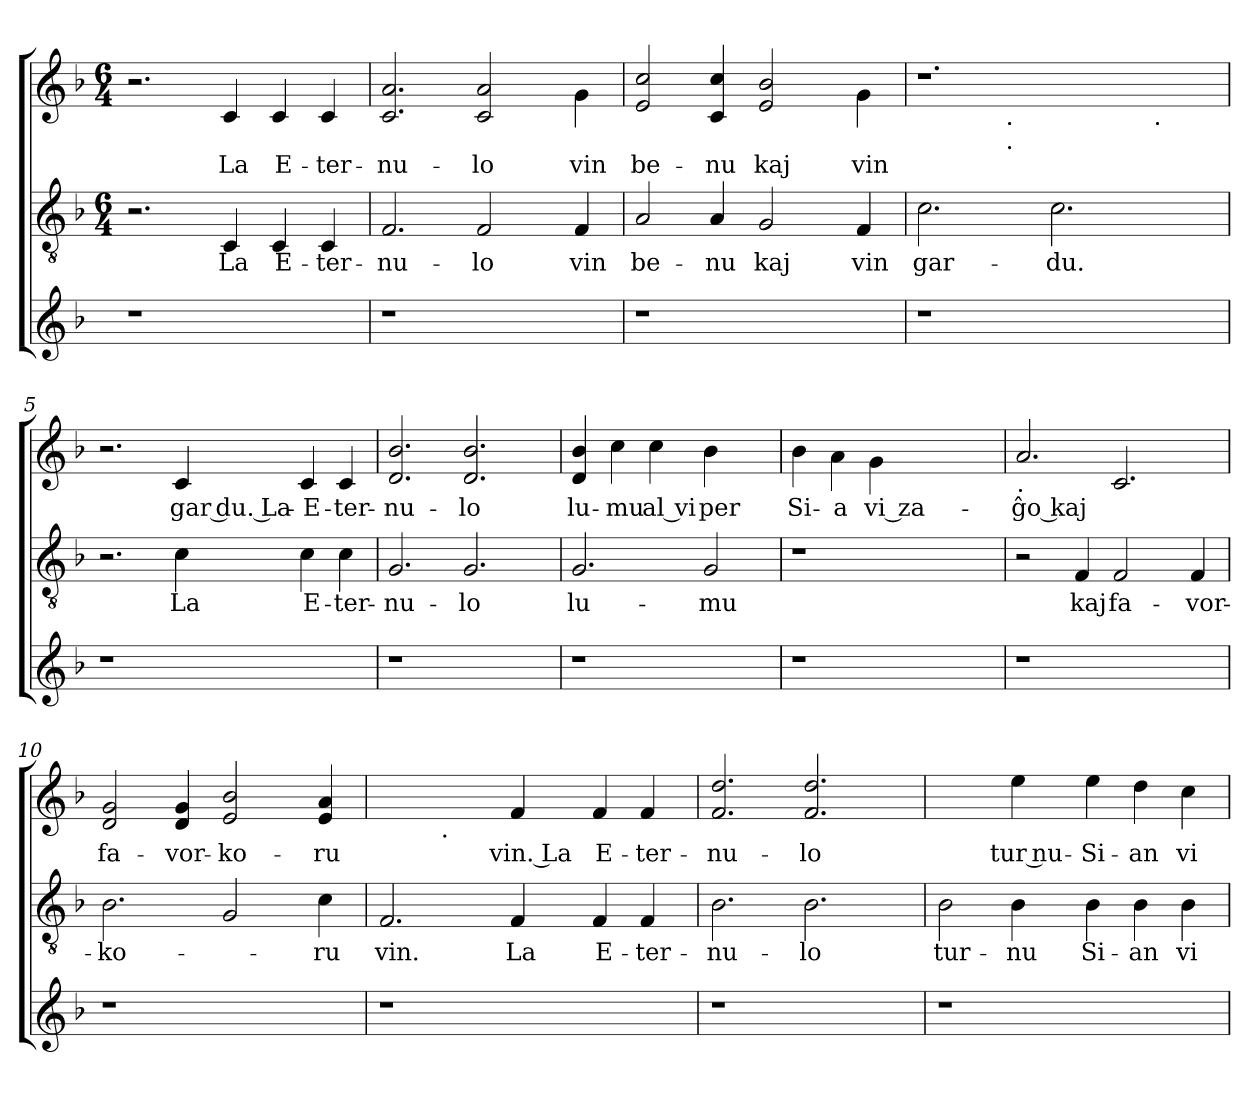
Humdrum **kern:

**kern	**kern	**text	**kern	**text
*part3	*part2	*part2	*part1	*part1
*staff3	*staff2	*staff2	*staff1	*staff1
!!LO:PB:g=z
*clefG2	*clefGv2	*	*clefG2	*
*k[b-]	*k[b-]	*	*k[b-]	*
*F:	*F:	*	*F:	*
*	*M6/4	*	*M6/4	*
=1	=1	=1	=1	=1
1r	2.r	.	2.r	.
!	!	!LO:LY:b	!	!LO:LY:b
.	4C/	La	4c/	La
!	!	!LO:LY:b	!	!LO:LY:b
2ryy	4C/	E-	4c/	E-
!	!	!LO:LY:b	!	!LO:LY:b
.	4C/	-ter-	4c/	-ter-
=2	=2	=2	=2	=2
!	!	!LO:LY:b	!	!LO:LY:b
1r	2.F/	-nu-	2.c/ 2.a/	-nu-
!	!	!LO:LY:b	!	!LO:LY:b
.	2F/	-lo	2c/ 2a/	-lo
2ryy	.	.	.	.
!	!	!LO:LY:b	!LO:N:head=solid	!LO:LY:b
.	4F/	vin	4g\	vin
=3	=3	=3	=3	=3
!	!	!LO:LY:b	!	!LO:LY:b
1r	2A/	be-	2e/ 2cc/	be-
!	!	!LO:LY:b	!	!LO:LY:b
.	4A/	-nu	4c/ 4cc/	-nu
!	!	!LO:LY:b	!	!LO:LY:b
.	2G/	kaj	2e/ 2b-/	kaj
2ryy	.	.	.	.
!	!	!LO:LY:b	!LO:N:head=solid	!LO:LY:b
.	4F/	vin	4g\	vin
=4	=4	=4	=4	=4
!	!	!LO:LY:b	!	!
*	*	*	*^	*
*	*	*	*	*^	*
1r	2.c\	gar-	1.r	2ryy	1ryy	.
.	.	.	.	32ryy	.	.
!	!	!	!	!LO:TX:b:t=.	!	!
!	!	!	!	!LO:TX:b:t=.	!	!
.	.	.	.	2ryy	.	.
!	!	!LO:LY:b	!	!	!	!
.	2.c\	-du.	.	.	.	.
2ryy	.	.	.	.	8ryy	.
.	.	.	.	4...ryy	.	.
.	.	.	.	.	32ryy	.
!	!	!	!	!	!LO:TX:b:t=.	!
.	.	.	.	.	4ryy	.
.	.	.	.	.	16.ryy	.
*	*	*	*v	*v	*v	*
=5	=5	=5	=5	=5
1r	2.r	.	2.r	.
!	!	!LO:LY:b	!	!LO:LY:b:rj
.	4c\	La	4c/	gar du. La-
!	!	!LO:LY:b	!	!LO:LY:b
2ryy	4c\	E-	4c/	-E-
!	!	!LO:LY:b	!	!LO:LY:b
.	4c\	-ter-	4c/	-ter-
!!LO:LB:g=z
=6	=6	=6	=6	=6
!	!	!LO:LY:b	!	!LO:LY:b
1r	2.G/	-nu-	2.d/ 2.b-/	-nu-
!	!	!LO:LY:b	!	!LO:LY:b
.	2.G/	-lo	2.d/ 2.b-/	-lo
2ryy	.	.	.	.
=7	=7	=7	=7	=7
!	!	!LO:LY:b	!	!LO:LY:b
1r	2.G/	lu-	4d/ 4b-/	lu-
!	!	!	!LO:N:head=solid	!LO:LY:b
.	.	.	4cc\	-mu
!	!	!	!LO:N:head=solid	!LO:LY:b
.	.	.	4cc\	al vi
!	!	!LO:LY:b	!LO:N:head=solid	!LO:LY:b
.	2G/	-mu	4b-\	per
4ryy	.	.	4ryy	.
=8	=8	=8	=8	=8
!	!LO:N:vis=1	!	!LO:N:head=solid	!LO:LY:b
1r	1.r	.	4b-\	Si-
!	!	!	!LO:N:head=solid	!LO:LY:b
.	.	.	4a\	-a
!	!	!	!LO:N:head=solid	!LO:LY:b
.	.	.	4g\	vi za-
.	.	.	2.ryy	.
2ryy	.	.	.	.
=9	=9	=9	=9	=9
!	!	!	!LO:TX:b:t=.	!
!	!	!	!	!LO:LY:b:rj
1r	2r	.	2.a/	-ĝo kaj
!	!	!LO:LY:b	!	!
.	4F/	kaj	.	.
!	!	!LO:LY:b	!	!
.	2F/	fa-	2.c/	.
2ryy	.	.	.	.
!	!	!LO:LY:b	!	!
.	4F/	-vor-	.	.
=10	=10	=10	=10	=10
!	!	!LO:LY:b	!	!LO:LY:b
1r	2.B-\	-ko-	2d/ 2g/	fa-
!	!	!	!	!LO:LY:b
.	.	.	4d/ 4g/	-vor-
!	!	!	!	!LO:LY:b
.	2G/	.	2e/ 2b-/	-ko-
2ryy	.	.	.	.
!	!	!LO:LY:b	!	!LO:LY:b
.	4c\	-ru	4e/ 4a/	-ru
!!LO:LB:g=z
=11	=11	=11	=11	=11
!	!	!LO:LY:b	!	!
*	*	*	*^	*
1r	2.F/	vin.	2.ryy	4ryy	.
.	.	.	.	32ryy	.
!	!	!	!	!LO:TX:b:t=.	!
.	.	.	.	1ryy	.
!	!	!LO:LY:b	!	!	!LO:LY:b:rj
.	4F/	La	4f/	.	vin. La
!	!	!LO:LY:b	!	!	!LO:LY:b
2ryy	4F/	E-	4f/	.	E-
!	!	!LO:LY:b	!	!	!LO:LY:b
.	4F/	-ter-	4f/	.	-ter-
.	.	.	.	8..ryy	.
=12	=12	=12	=12	=12	=12
!	!	!LO:LY:b	!	!	!LO:LY:b
*	*	*	*v	*v	*
1r	2.B-\	-nu-	2.f/ 2.dd/	-nu-
!	!	!LO:LY:b	!	!LO:LY:b
.	2.B-\	-lo	2.f/ 2.dd/	-lo
2ryy	.	.	.	.
=13	=13	=13	=13	=13
!	!	!LO:LY:b	!	!
1r	2B-\	tur-	2ryy	.
!	!	!LO:LY:b	!LO:N:head=solid	!LO:LY:b:rj
.	4B-\	-nu	4ee\	tur nu-
!	!	!LO:LY:b	!LO:N:head=solid	!LO:LY:b
.	4B-\	Si-	4ee\	-Si-
!	!	!LO:LY:b	!LO:N:head=solid	!LO:LY:b
2ryy	4B-\	-an	4dd\	-an
!	!	!LO:LY:b	!LO:N:head=solid	!LO:LY:b
.	4B-\	vi-	4cc\	vi-
=	=	=	=	=
*-	*-	*-	*-	*-
